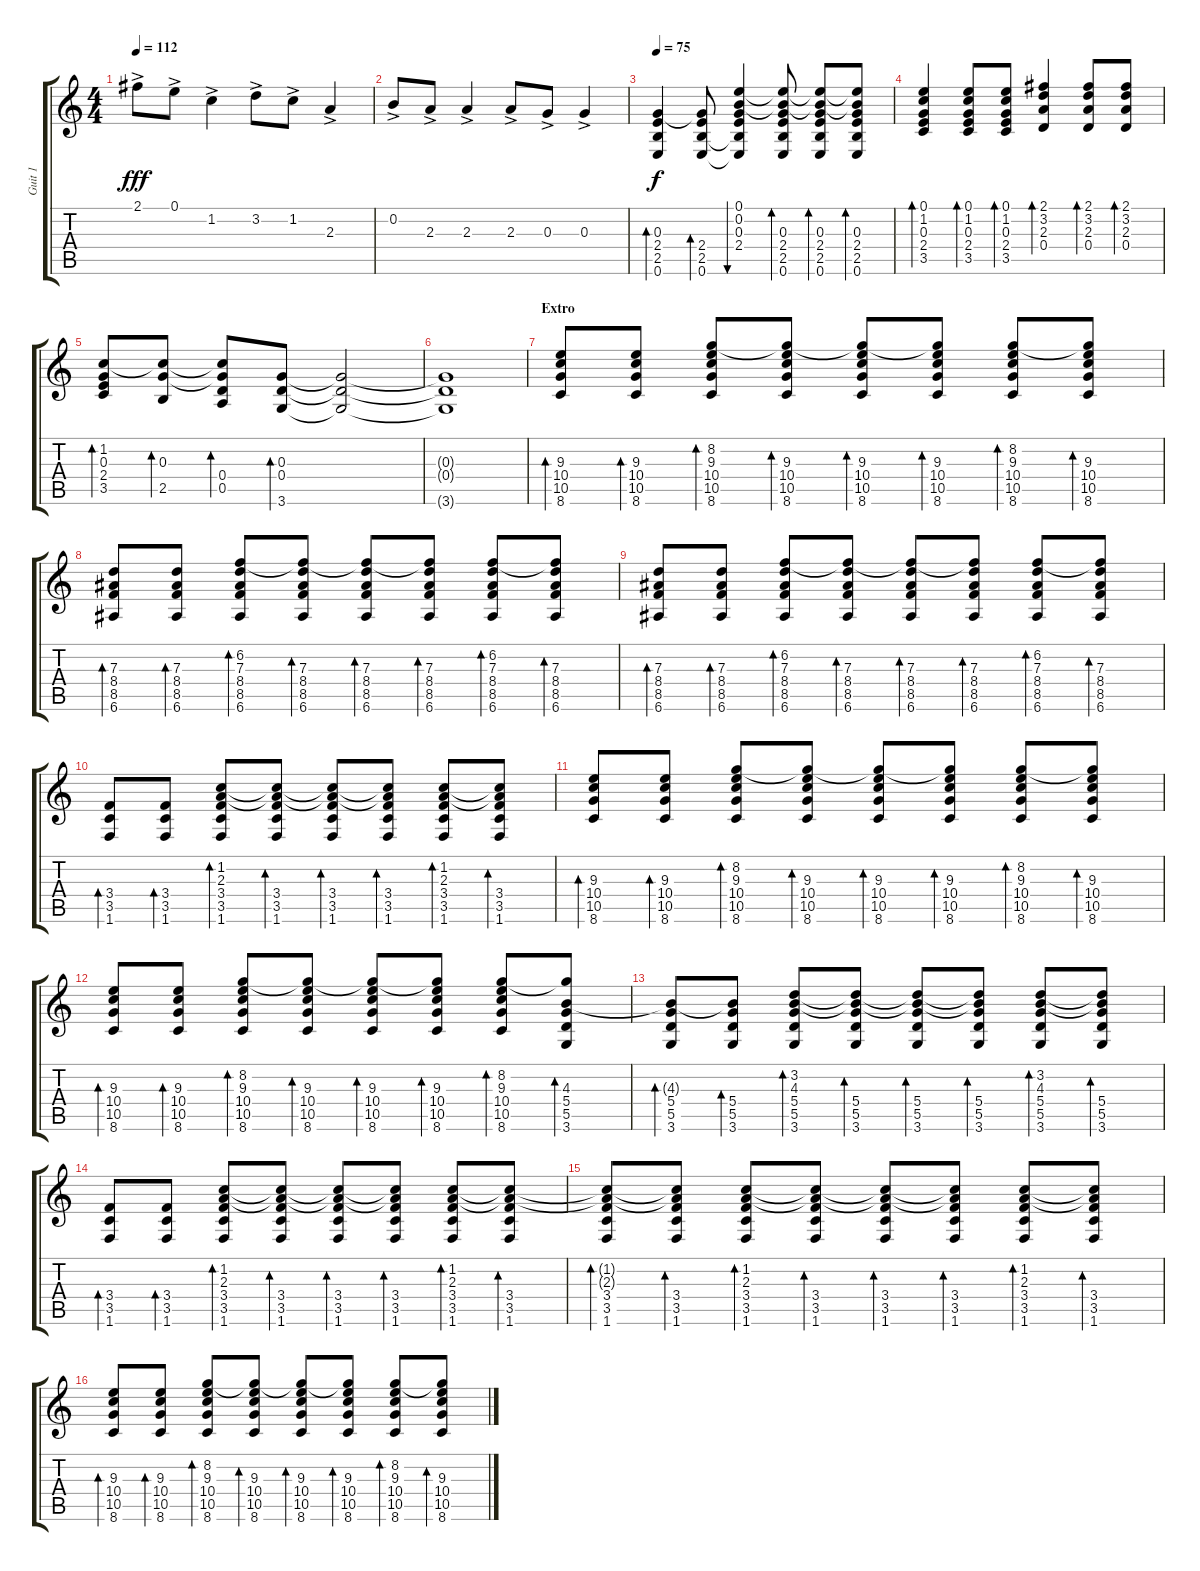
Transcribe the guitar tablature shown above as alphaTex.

\track ("Guit 1" "Guit 1") {instrument electricguitarjazz}
\staff {score tabs}
\tuning (E4 B3 G3 D3 A2 E2) {hide}
\ts (4 4)
\tempo 112
\clef g2
\ks c
2.1{ac}.8{dy fff} 0.1{ac}.8 1.2{ac}.4 3.2{ac}.8 1.2{ac}.8 2.3{ac}.4 |
0.2{ac}.8 2.3{ac}.8 2.3{ac}.4 2.3{ac}.8 0.3{ac}.8 0.3{ac}.4 |
\tempo 75
(0.3 2.4 2.5 0.6).4{bd 30 dy f} (0.3{t} 2.4 2.5 0.6).8{bd 30} (0.1 0.2 0.3 2.4 2.5{t} 0.6{t}).4{bu 30} (0.1{t} 0.2{t} 0.3 2.4 2.5 0.6).8{bd 30} (0.1{t} 0.2{t} 0.3 2.4 2.5 0.6).8{bd 30} (0.1{t} 0.2{t} 0.3 2.4 2.5 0.6).8{bd 30} |
(0.1 1.2 0.3 2.4 3.5).4{bd 60} (0.1 1.2 0.3 2.4 3.5).8{bd 60} (0.1 1.2 0.3 2.4 3.5).8{bd 60} (2.1 3.2 2.3 0.4).4{bd 60} (2.1 3.2 2.3 0.4).8{bd 60} (2.1 3.2 2.3 0.4).8{bd 60} |
(1.2 0.3 2.4 3.5).8{bd 60} (1.2{t} 0.3 2.5).8{bd 60} (1.2{t} 0.3{t} 0.4 0.5).8{bd 60} (0.3 0.4 3.6).8{bd 60} (0.3{t} 0.4{t} 3.6{t}).2{volume 0} |
(0.3{t} 0.4{t} 3.6{t}).1 |
\section ("" "Extro")
(9.3 10.4 10.5 8.6).8{bd 30 volume 11} (9.3 10.4 10.5 8.6).8{bd 30} (8.2 9.3 10.4 10.5 8.6).8{bd 30} (8.2{t} 9.3 10.4 10.5 8.6).8{bd 30} (8.2{t} 9.3 10.4 10.5 8.6).8{bd 30} (8.2{t} 9.3 10.4 10.5 8.6).8{bd 30} (8.2 9.3 10.4 10.5 8.6).8{bd 30} (8.2{t} 9.3 10.4 10.5 8.6).8{bd 30} |
(7.3 8.4 8.5 6.6).8{bd 30} (7.3 8.4 8.5 6.6).8{bd 30} (6.2 7.3 8.4 8.5 6.6).8{bd 30} (6.2{t} 7.3 8.4 8.5 6.6).8{bd 30} (6.2{t} 7.3 8.4 8.5 6.6).8{bd 30} (6.2{t} 7.3 8.4 8.5 6.6).8{bd 30} (6.2 7.3 8.4 8.5 6.6).8{bd 30} (6.2{t} 7.3 8.4 8.5 6.6).8{bd 30} |
(7.3 8.4 8.5 6.6).8{bd 30} (7.3 8.4 8.5 6.6).8{bd 30} (6.2 7.3 8.4 8.5 6.6).8{bd 30} (6.2{t} 7.3 8.4 8.5 6.6).8{bd 30} (6.2{t} 7.3 8.4 8.5 6.6).8{bd 30} (6.2{t} 7.3 8.4 8.5 6.6).8{bd 30} (6.2 7.3 8.4 8.5 6.6).8{bd 30} (6.2{t} 7.3 8.4 8.5 6.6).8{bd 30} |
(3.4 3.5 1.6).8{bd 30} (3.4 3.5 1.6).8{bd 30} (1.2 2.3 3.4 3.5 1.6).8{bd 30} (1.2{t} 2.3{t} 3.4 3.5 1.6).8{bd 30} (1.2{t} 2.3{t} 3.4 3.5 1.6).8{bd 30} (1.2{t} 2.3{t} 3.4 3.5 1.6).8{bd 30} (1.2 2.3 3.4 3.5 1.6).8{bd 30} (1.2{t} 2.3{t} 3.4 3.5 1.6).8{bd 30} |
(9.3 10.4 10.5 8.6).8{bd 30} (9.3 10.4 10.5 8.6).8{bd 30} (8.2 9.3 10.4 10.5 8.6).8{bd 30} (8.2{t} 9.3 10.4 10.5 8.6).8{bd 30} (8.2{t} 9.3 10.4 10.5 8.6).8{bd 30} (8.2{t} 9.3 10.4 10.5 8.6).8{bd 30} (8.2 9.3 10.4 10.5 8.6).8{bd 30} (8.2{t} 9.3 10.4 10.5 8.6).8{bd 30} |
(9.3 10.4 10.5 8.6).8{bd 30} (9.3 10.4 10.5 8.6).8{bd 30} (8.2 9.3 10.4 10.5 8.6).8{bd 30} (8.2{t} 9.3 10.4 10.5 8.6).8{bd 30} (8.2{t} 9.3 10.4 10.5 8.6).8{bd 30} (8.2{t} 9.3 10.4 10.5 8.6).8{bd 30} (8.2 9.3 10.4 10.5 8.6).8{bd 30} (8.2{t} 4.3 5.4 5.5 3.6).8{bd 30} |
(4.3{t} 5.4 5.5 3.6).8{bd 30} (4.3{t} 5.4 5.5 3.6).8{bd 30} (3.2 4.3 5.4 5.5 3.6).8{bd 30} (3.2{t} 4.3{t} 5.4 5.5 3.6).8{bd 30} (3.2{t} 4.3{t} 5.4 5.5 3.6).8{bd 30} (3.2{t} 4.3{t} 5.4 5.5 3.6).8{bd 30} (3.2 4.3 5.4 5.5 3.6).8{bd 30} (3.2{t} 4.3{t} 5.4 5.5 3.6).8{bd 30} |
(3.4 3.5 1.6).8{bd 30} (3.4 3.5 1.6).8{bd 30} (1.2 2.3 3.4 3.5 1.6).8{bd 30} (1.2{t} 2.3{t} 3.4 3.5 1.6).8{bd 30} (1.2{t} 2.3{t} 3.4 3.5 1.6).8{bd 30} (1.2{t} 2.3{t} 3.4 3.5 1.6).8{bd 30} (1.2 2.3 3.4 3.5 1.6).8{bd 30} (1.2{t} 2.3{t} 3.4 3.5 1.6).8{bd 30} |
(1.2{t} 2.3{t} 3.4 3.5 1.6).8{bd 30} (1.2{t} 2.3{t} 3.4 3.5 1.6).8{bd 30} (1.2 2.3 3.4 3.5 1.6).8{bd 30} (1.2{t} 2.3{t} 3.4 3.5 1.6).8{bd 30} (1.2{t} 2.3{t} 3.4 3.5 1.6).8{bd 30} (1.2{t} 2.3{t} 3.4 3.5 1.6).8{bd 30} (1.2 2.3 3.4 3.5 1.6).8{bd 30} (1.2{t} 2.3{t} 3.4 3.5 1.6).8{bd 30} |
(9.3 10.4 10.5 8.6).8{bd 30} (9.3 10.4 10.5 8.6).8{bd 30} (8.2 9.3 10.4 10.5 8.6).8{bd 30} (8.2{t} 9.3 10.4 10.5 8.6).8{bd 30} (8.2{t} 9.3 10.4 10.5 8.6).8{bd 30} (8.2{t} 9.3 10.4 10.5 8.6).8{bd 30} (8.2 9.3 10.4 10.5 8.6).8{bd 30} (8.2{t} 9.3 10.4 10.5 8.6).8{bd 30}
